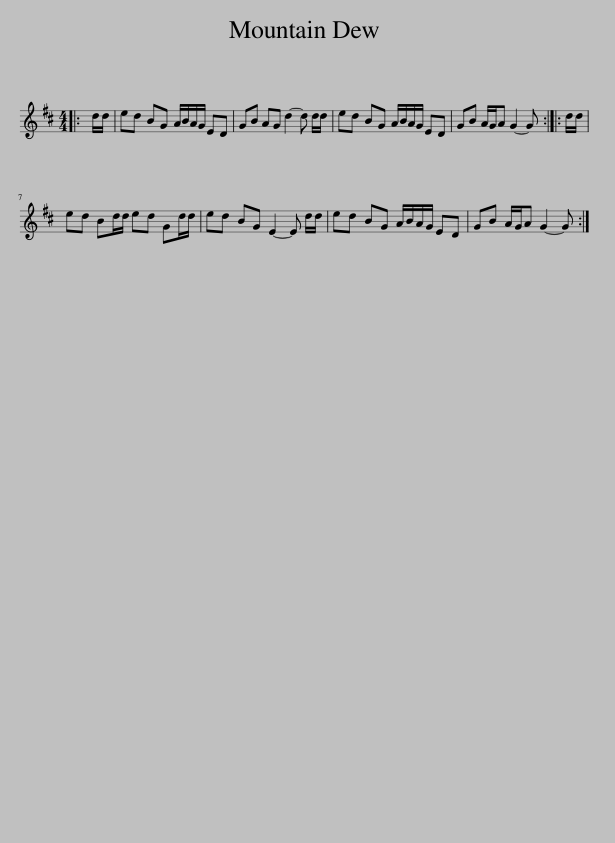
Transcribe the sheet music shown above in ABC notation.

X:1
L:1/8
M:4/4
I:linebreak $
K:D
V:1 treble
V:1
|: d/d/ | ed BG A/B/A/G/ ED | GB AG d2- d d/d/ | ed BG A/B/A/G/ ED | GB A/G/A G2- G :: %5
 d/d/ |$ ed Bd/d/ ed Gd/d/ | ed BG E2- E d/d/ | ed BG A/B/A/G/ ED | GB A/G/A G2- G :| %10
